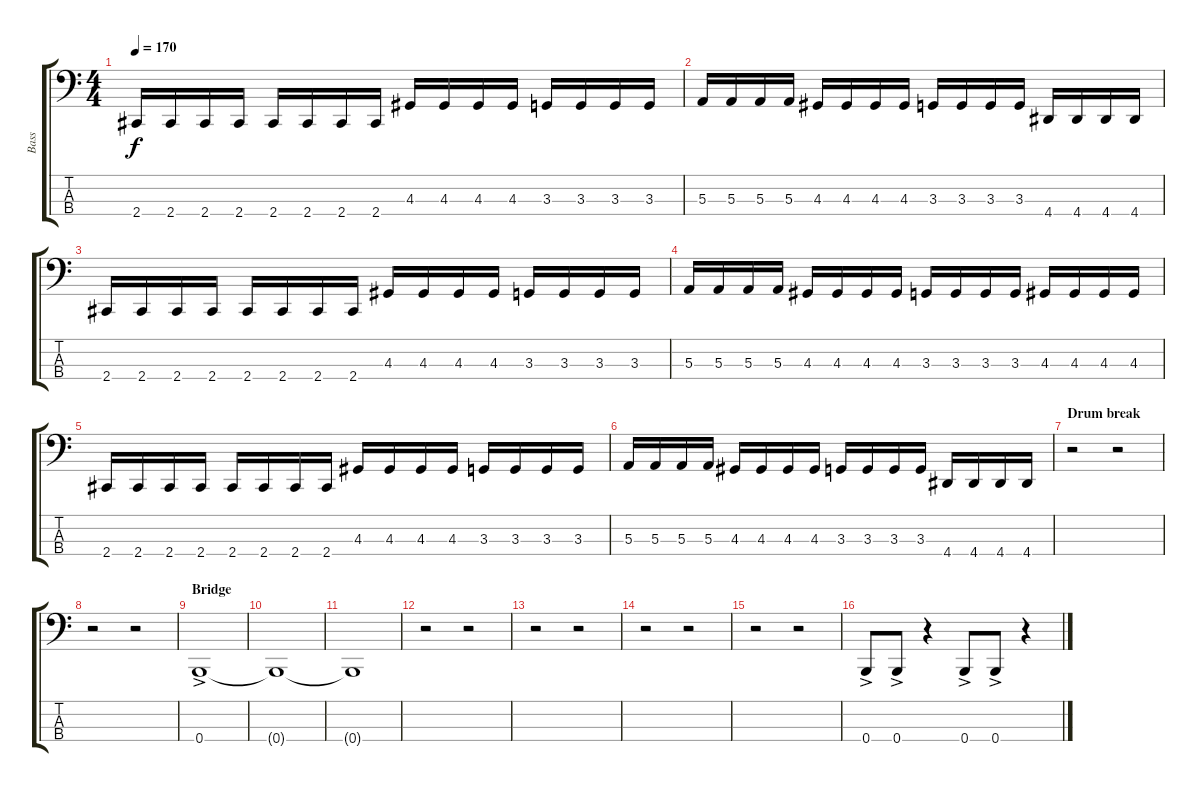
\track ("Bass" "Bass") {instrument electricbasspick}
\staff {score tabs}
\tuning (D2 A1 E1 B0) {hide}
\ts (4 4)
\tempo 170
\clef f4
\ks c
2.4.16{dy f} 2.4.16 2.4.16 2.4.16 2.4.16 2.4.16 2.4.16 2.4.16 4.3.16 4.3.16 4.3.16 4.3.16 3.3.16 3.3.16 3.3.16 3.3.16 |
5.3.16 5.3.16 5.3.16 5.3.16 4.3.16 4.3.16 4.3.16 4.3.16 3.3.16 3.3.16 3.3.16 3.3.16 4.4.16 4.4.16 4.4.16 4.4.16 |
2.4.16 2.4.16 2.4.16 2.4.16 2.4.16 2.4.16 2.4.16 2.4.16 4.3.16 4.3.16 4.3.16 4.3.16 3.3.16 3.3.16 3.3.16 3.3.16 |
5.3.16 5.3.16 5.3.16 5.3.16 4.3.16 4.3.16 4.3.16 4.3.16 3.3.16 3.3.16 3.3.16 3.3.16 4.3.16 4.3.16 4.3.16 4.3.16 |
2.4.16 2.4.16 2.4.16 2.4.16 2.4.16 2.4.16 2.4.16 2.4.16 4.3.16 4.3.16 4.3.16 4.3.16 3.3.16 3.3.16 3.3.16 3.3.16 |
5.3.16 5.3.16 5.3.16 5.3.16 4.3.16 4.3.16 4.3.16 4.3.16 3.3.16 3.3.16 3.3.16 3.3.16 4.4.16 4.4.16 4.4.16 4.4.16 |
\section ("" "Drum break")
r.2 r.2 |
r.2 r.2 |
\section ("" "Bridge")
0.4{ac}.1 |
0.4{t}.1 |
0.4{t}.1 |
r.2 r.2 |
r.2 r.2 |
r.2 r.2 |
r.2 r.2 |
0.4{ac}.8 0.4{ac}.8 r.4 0.4{ac}.8 0.4{ac}.8 r.4
